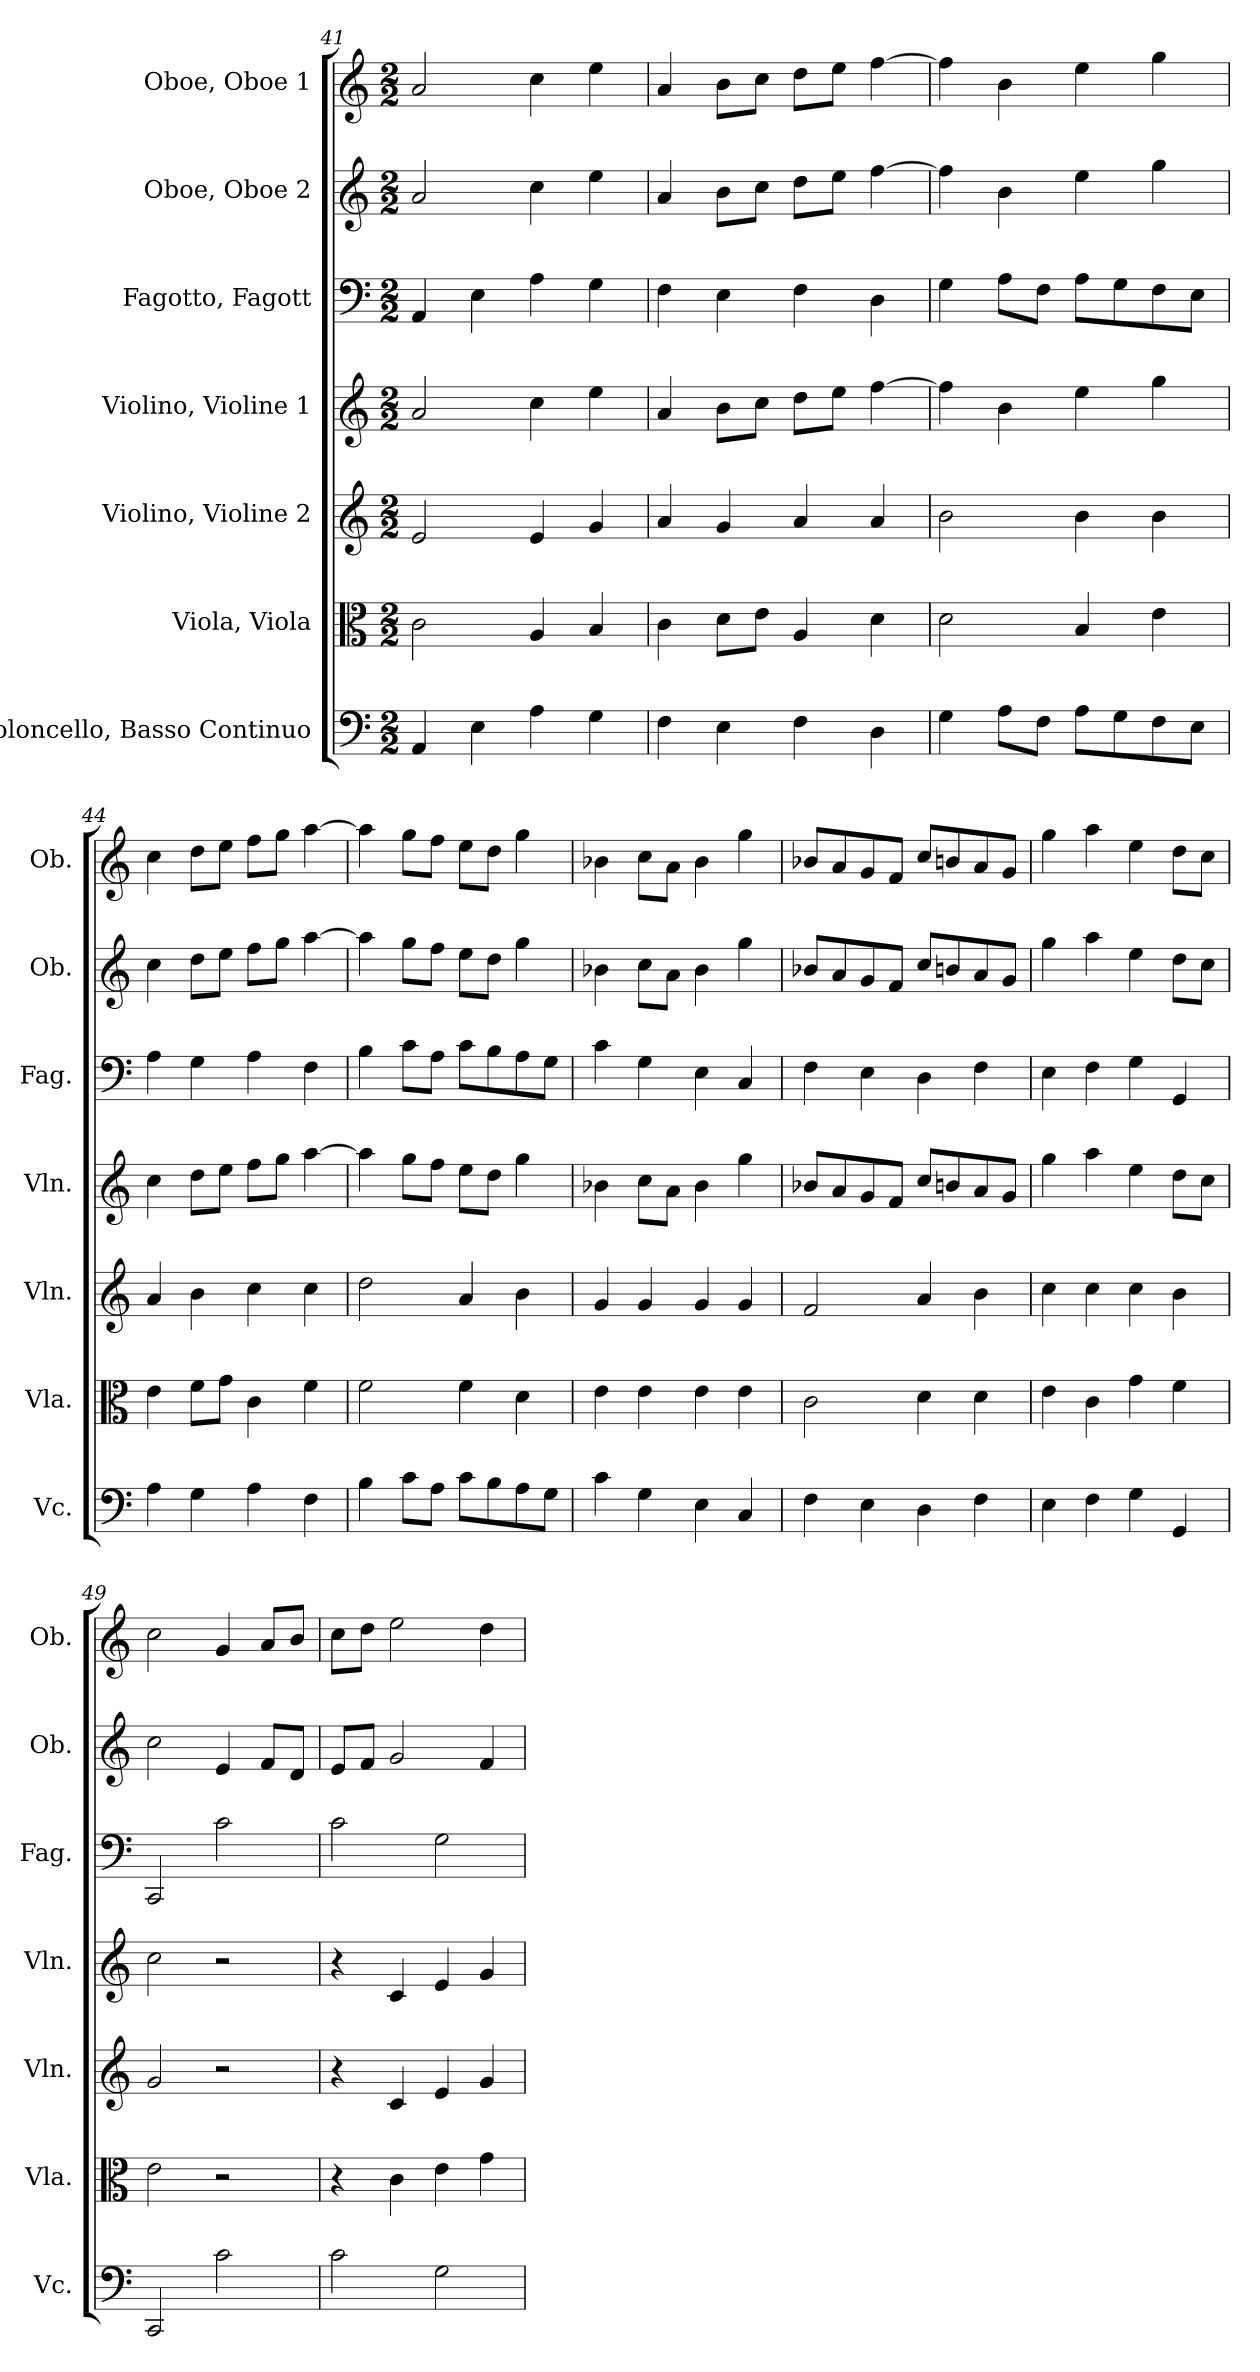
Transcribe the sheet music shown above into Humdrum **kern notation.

**kern	**kern	**kern	**kern	**kern	**kern	**kern
*part7	*part6	*part5	*part4	*part3	*part2	*part1
*staff7	*staff6	*staff5	*staff4	*staff3	*staff2	*staff1
*I"Violoncello, Basso Continuo	*I"Viola, Viola	*I"Violino, Violine 2	*I"Violino, Violine 1	*I"Fagotto, Fagott	*I"Oboe, Oboe 2	*I"Oboe, Oboe 1
*I'Vc.	*I'Vla.	*I'Vln.	*I'Vln.	*I'Fag.	*I'Ob.	*I'Ob.
!!LO:PB:g=z
*clefF4	*clefC3	*clefG2	*clefG2	*clefF4	*clefG2	*clefG2
*k[]	*k[]	*k[]	*k[]	*k[]	*k[]	*k[]
*M2/2	*M2/2	*M2/2	*M2/2	*M2/2	*M2/2	*M2/2
=41	=41	=41	=41	=41	=41	=41
4AA/	2c\	2e/	2a/	4AA/	2a/	2a/
4E\	.	.	.	4E\	.	.
4A\	4A/	4e/	4cc\	4A\	4cc\	4cc\
4G\	4B/	4g/	4ee\	4G\	4ee\	4ee\
=42	=42	=42	=42	=42	=42	=42
4F\	4c\	4a/	4a/	4F\	4a/	4a/
4E\	8d\L	4g/	8b\L	4E\	8b\L	8b\L
.	8e\J	.	8cc\J	.	8cc\J	8cc\J
4F\	4A/	4a/	8dd\L	4F\	8dd\L	8dd\L
.	.	.	8ee\J	.	8ee\J	8ee\J
4D\	4d\	4a/	[4ff\	4D\	[4ff\	[4ff\
=43	=43	=43	=43	=43	=43	=43
4G\	2d\	2b\	4ff\]	4G\	4ff\]	4ff\]
8A\L	.	.	4b\	8A\L	4b\	4b\
8F\J	.	.	.	8F\J	.	.
8A\L	4B/	4b\	4ee\	8A\L	4ee\	4ee\
8G\	.	.	.	8G\	.	.
8F\	4e\	4b\	4gg\	8F\	4gg\	4gg\
8E\J	.	.	.	8E\J	.	.
=44	=44	=44	=44	=44	=44	=44
4A\	4e\	4a/	4cc\	4A\	4cc\	4cc\
4G\	8f\L	4b\	8dd\L	4G\	8dd\L	8dd\L
.	8g\J	.	8ee\J	.	8ee\J	8ee\J
4A\	4c\	4cc\	8ff\L	4A\	8ff\L	8ff\L
.	.	.	8gg\J	.	8gg\J	8gg\J
4F\	4f\	4cc\	[4aa\	4F\	[4aa\	[4aa\
=45	=45	=45	=45	=45	=45	=45
4B\	2f\	2dd\	4aa\]	4B\	4aa\]	4aa\]
8c\L	.	.	8gg\L	8c\L	8gg\L	8gg\L
8A\J	.	.	8ff\J	8A\J	8ff\J	8ff\J
8c\L	4f\	4a/	8ee\L	8c\L	8ee\L	8ee\L
8B\	.	.	8dd\J	8B\	8dd\J	8dd\J
8A\	4d\	4b\	4gg\	8A\	4gg\	4gg\
8G\J	.	.	.	8G\J	.	.
=46	=46	=46	=46	=46	=46	=46
4c\	4e\	4g/	4b-X\	4c\	4b-X\	4b-X\
4G\	4e\	4g/	8cc\L	4G\	8cc\L	8cc\L
.	.	.	8a\J	.	8a\J	8a\J
4E\	4e\	4g/	4b-\	4E\	4b-\	4b-\
4C/	4e\	4g/	4gg\	4C/	4gg\	4gg\
=47	=47	=47	=47	=47	=47	=47
4F\	2c\	2f/	8b-X/L	4F\	8b-X/L	8b-X/L
.	.	.	8a/	.	8a/	8a/
4E\	.	.	8g/	4E\	8g/	8g/
.	.	.	8f/J	.	8f/J	8f/J
4D\	4d\	4a/	8cc/L	4D\	8cc/L	8cc/L
.	.	.	8bn/	.	8bn/	8bn/
4F\	4d\	4b\	8a/	4F\	8a/	8a/
.	.	.	8g/J	.	8g/J	8g/J
!!LO:LB:g=z
=48	=48	=48	=48	=48	=48	=48
4E\	4e\	4cc\	4gg\	4E\	4gg\	4gg\
4F\	4c\	4cc\	4aa\	4F\	4aa\	4aa\
4G\	4g\	4cc\	4ee\	4G\	4ee\	4ee\
4GG/	4f\	4b\	8dd\L	4GG/	8dd\L	8dd\L
.	.	.	8cc\J	.	8cc\J	8cc\J
=49	=49	=49	=49	=49	=49	=49
2CC/	2e\	2g/	2cc\	2CC/	2cc\	2cc\
2c\	2r	2r	2r	2c\	4e/	4g/
.	.	.	.	.	8f/L	8a/L
.	.	.	.	.	8d/J	8b/J
=50	=50	=50	=50	=50	=50	=50
2c\	4r	4r	4r	2c\	8e/L	8cc\L
.	.	.	.	.	8f/J	8dd\J
.	4c\	4c/	4c/	.	2g/	2ee\
2G\	4e\	4e/	4e/	2G\	.	.
.	4g\	4g/	4g/	.	4f/	4dd\
=	=	=	=	=	=	=
*-	*-	*-	*-	*-	*-	*-
